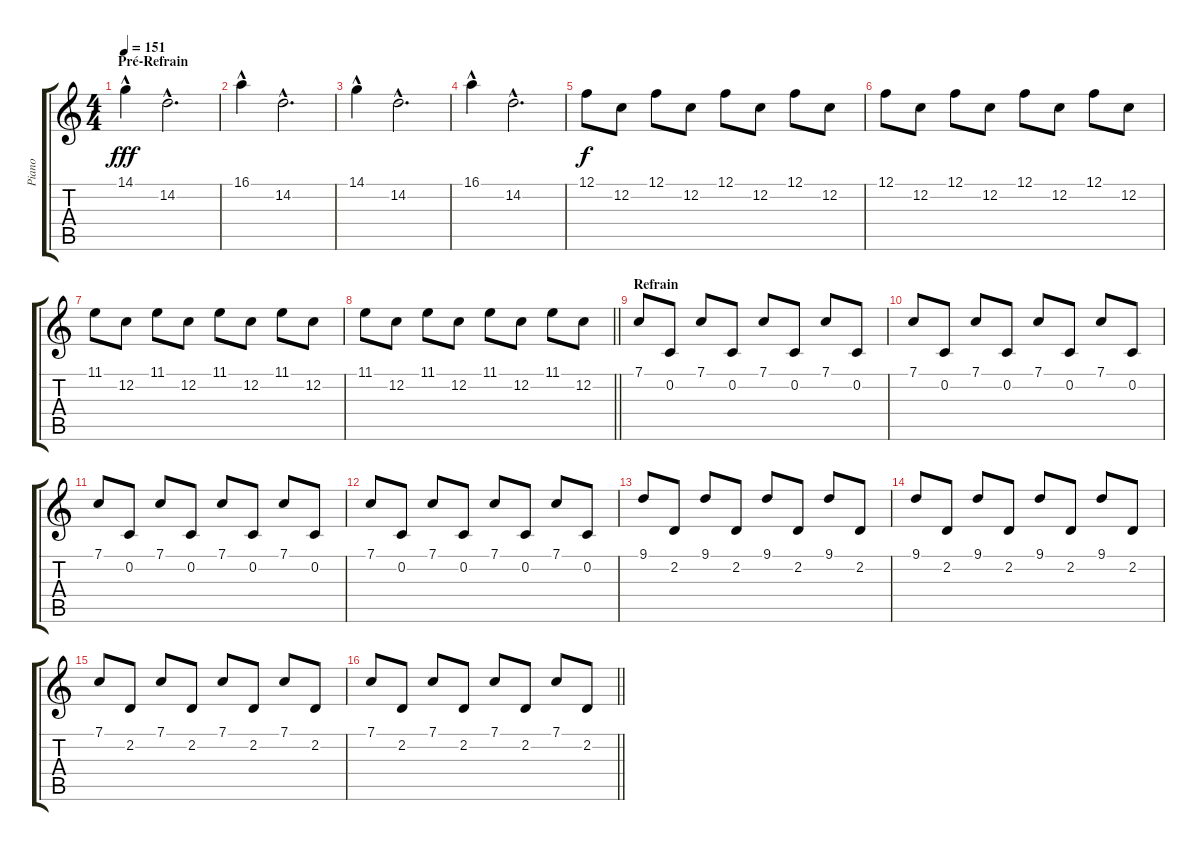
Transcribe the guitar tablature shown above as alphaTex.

\track ("Piano" "Piano") {instrument brightacousticpiano}
\staff {score tabs}
\tuning (F4 C4 Ab3 Eb3 Bb2 F2) {hide}
\ts (4 4)
\section ("" "Pré-Refrain")
\tempo 151
\clef g2
\ks c
14.1{hac}.4{dy fff volume 16} 14.2{hac}.2{d} |
16.1{hac}.4 14.2{hac}.2{d} |
14.1{hac}.4{volume 16} 14.2{hac}.2{d} |
16.1{hac}.4 14.2{hac}.2{d} |
12.1.8{dy f} 12.2.8 12.1.8 12.2.8 12.1.8 12.2.8 12.1.8 12.2.8 |
12.1.8 12.2.8 12.1.8 12.2.8 12.1.8 12.2.8 12.1.8 12.2.8 |
11.1.8 12.2.8 11.1.8 12.2.8 11.1.8 12.2.8 11.1.8 12.2.8 |
\barLineRight lightlight
11.1.8 12.2.8 11.1.8 12.2.8 11.1.8 12.2.8 11.1.8 12.2.8 |
\section ("" "Refrain")
7.1.8 0.2.8 7.1.8 0.2.8 7.1.8 0.2.8 7.1.8 0.2.8 |
7.1.8 0.2.8 7.1.8 0.2.8 7.1.8 0.2.8 7.1.8 0.2.8 |
7.1.8 0.2.8 7.1.8 0.2.8 7.1.8 0.2.8 7.1.8 0.2.8 |
7.1.8 0.2.8 7.1.8 0.2.8 7.1.8 0.2.8 7.1.8 0.2.8 |
9.1.8 2.2.8 9.1.8 2.2.8 9.1.8 2.2.8 9.1.8 2.2.8 |
9.1.8 2.2.8 9.1.8 2.2.8 9.1.8 2.2.8 9.1.8 2.2.8 |
7.1.8 2.2.8 7.1.8 2.2.8 7.1.8 2.2.8 7.1.8 2.2.8 |
\barLineRight lightlight
7.1.8 2.2.8 7.1.8 2.2.8 7.1.8 2.2.8 7.1.8 2.2.8
